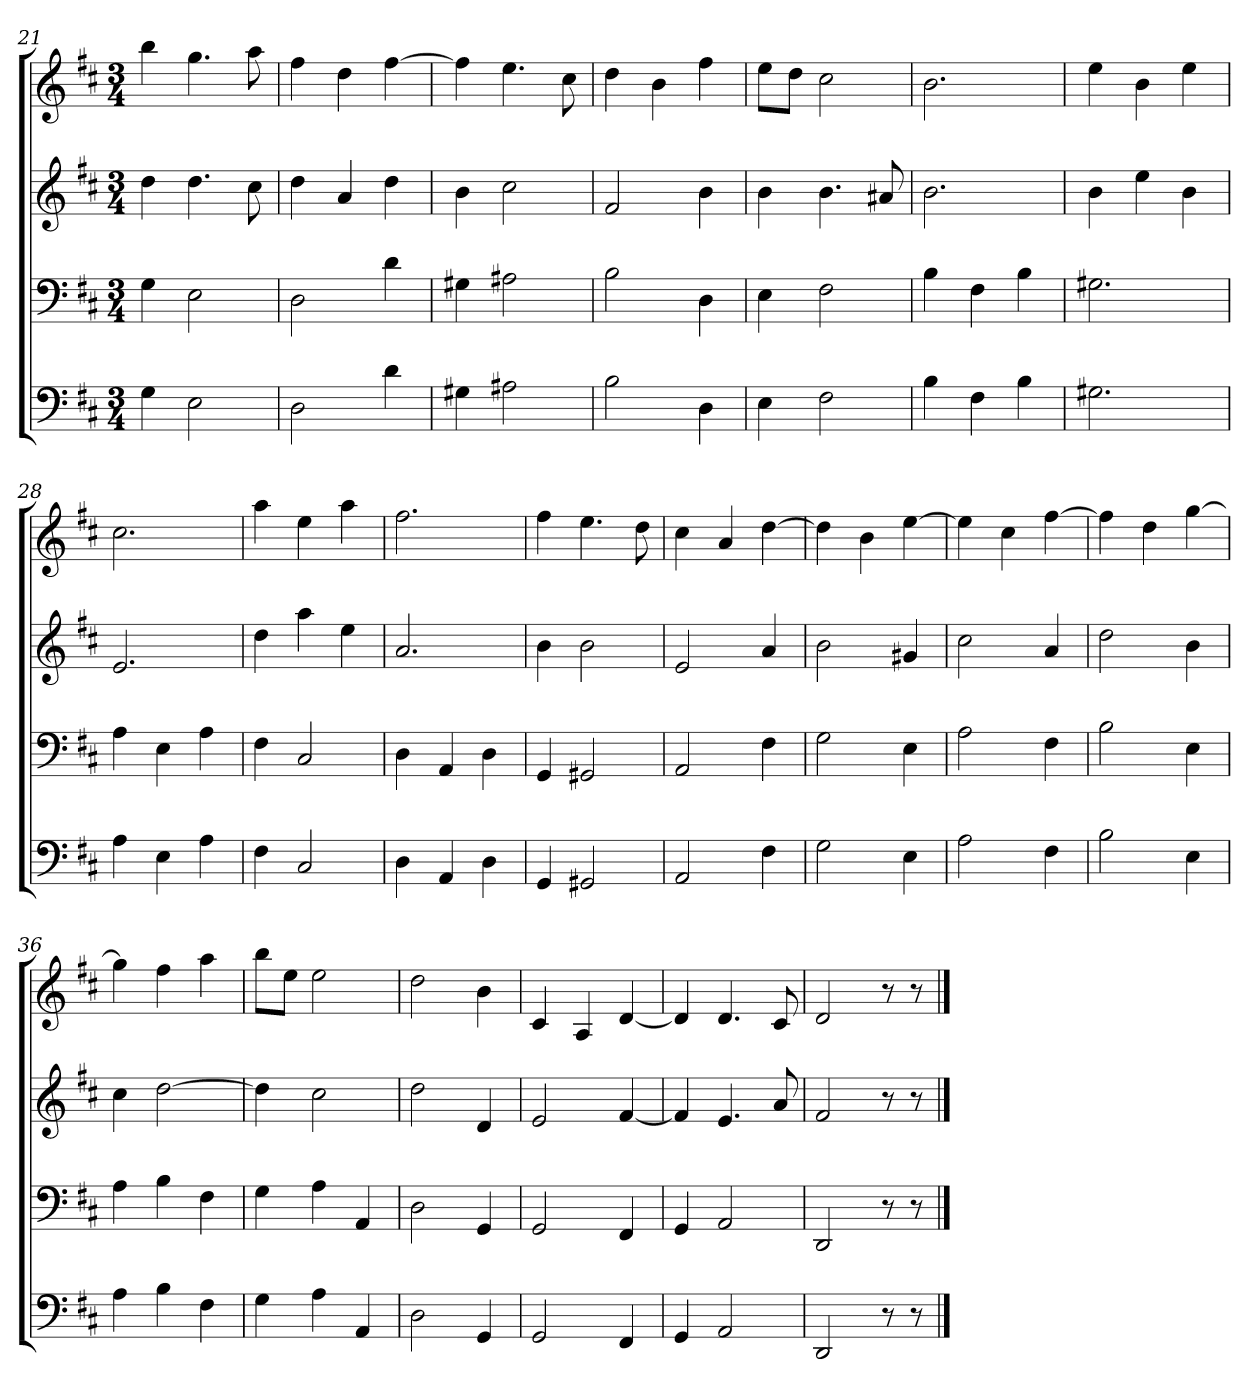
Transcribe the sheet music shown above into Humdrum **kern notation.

**kern	**kern	**kern	**kern
*part4	*part3	*part2	*part1
*staff4	*staff3	*staff2	*staff1
*k[f#c#]	*k[f#c#]	*k[f#c#]	*k[f#c#]
*D:	*D:	*D:	*D:
*M3/4	*M3/4	*M3/4	*M3/4
=21	=21	=21	=21
4G	4G	4dd	4bb
2E	2E	4.dd	4.gg
.	.	8cc#	8aa
=22	=22	=22	=22
2D	2D	4dd	4ff#
.	.	4a	4dd
4d	4d	4dd	[4ff#
=23	=23	=23	=23
4G#X	4G#X	4b	4ff#]
2A#X	2A#X	2cc#	4.ee
.	.	.	8cc#
=24	=24	=24	=24
2B	2B	2f#	4dd
.	.	.	4b
4D	4D	4b	4ff#
=25	=25	=25	=25
4E	4E	4b	8eeL
.	.	.	8ddJ
2F#	2F#	4.b	2cc#
.	.	8a#X	.
=26	=26	=26	=26
4B	4B	2.b	2.b
4F#	4F#	.	.
4B	4B	.	.
=27	=27	=27	=27
2.G#X	2.G#X	4b	4ee
.	.	4ee	4b
.	.	4b	4ee
=28	=28	=28	=28
4A	4A	2.e	2.cc#
4E	4E	.	.
4A	4A	.	.
=29	=29	=29	=29
4F#	4F#	4dd	4aa
2C#	2C#	4aa	4ee
.	.	4ee	4aa
=30	=30	=30	=30
4D	4D	2.a	2.ff#
4AA	4AA	.	.
4D	4D	.	.
=31	=31	=31	=31
4GG	4GG	4b	4ff#
2GG#X	2GG#X	2b	4.ee
.	.	.	8dd
=32	=32	=32	=32
2AA	2AA	2e	4cc#
.	.	.	4a
4F#	4F#	4a	[4dd
=33	=33	=33	=33
2G	2G	2b	4dd]
.	.	.	4b
4E	4E	4g#X	[4ee
=34	=34	=34	=34
2A	2A	2cc#	4ee]
.	.	.	4cc#
4F#	4F#	4a	[4ff#
=35	=35	=35	=35
2B	2B	2dd	4ff#]
.	.	.	4dd
4E	4E	4b	[4gg
=36	=36	=36	=36
4A	4A	4cc#	4gg]
4B	4B	[2dd	4ff#
4F#	4F#	.	4aa
=37	=37	=37	=37
4G	4G	4dd]	8bbL
.	.	.	8eeJ
4A	4A	2cc#	2ee
4AA	4AA	.	.
=38	=38	=38	=38
2D	2D	2dd	2dd
4GG	4GG	4d	4b
=39	=39	=39	=39
2GG	2GG	2e	4c#
.	.	.	4A
4FF#	4FF#	[4f#	[4d
=40	=40	=40	=40
4GG	4GG	4f#]	4d]
2AA	2AA	4.e	4.d
.	.	8a	8c#
=41	=41	=41	=41
2DD	2DD	2f#	2d
8r	8r	8r	8r
8r	8r	8r	8r
==	==	==	==
*-	*-	*-	*-
